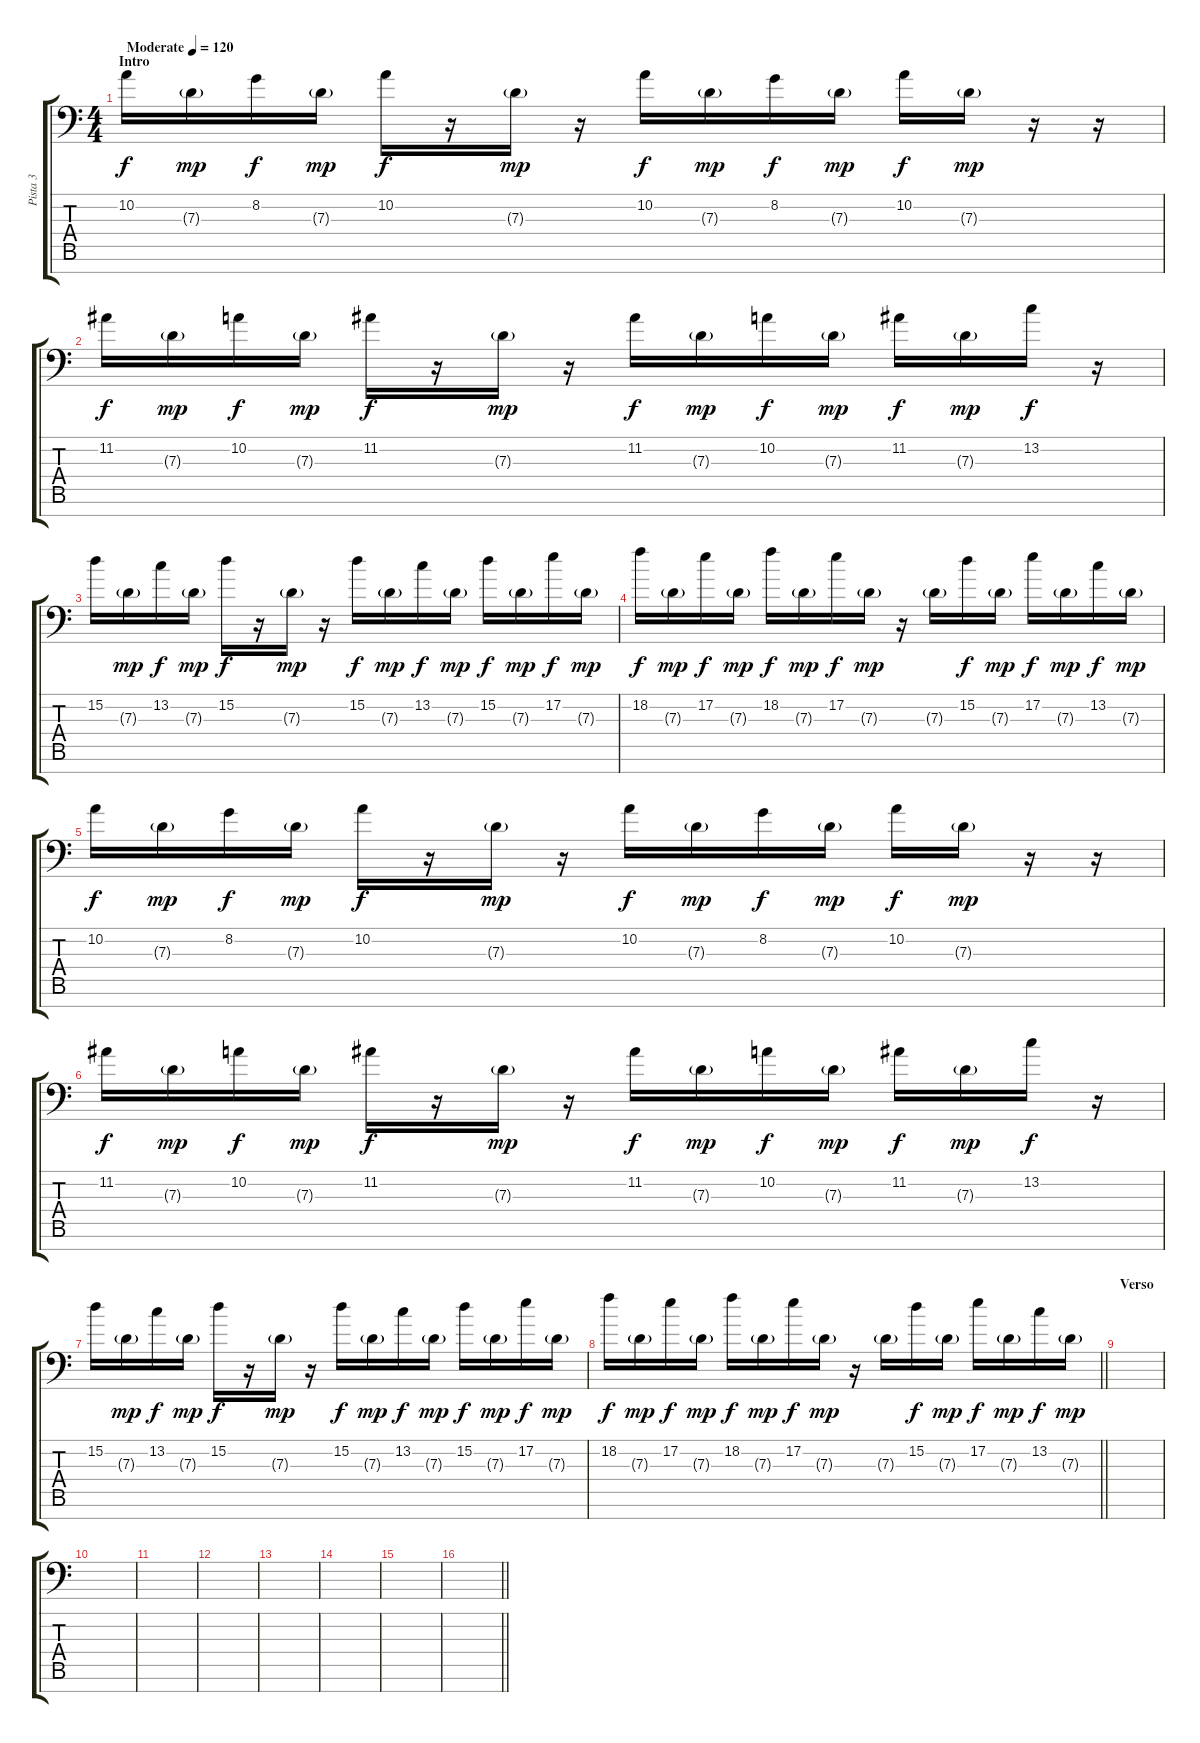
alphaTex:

\track ("Pista 3" "Pista 3") {instrument violin}
\staff {score tabs}
\tuning (E4 B3 G3 D3 A2 E2 C-1) {hide}
\ts (4 4)
\section ("" "Intro")
\tempo (120 "Moderate")
\clef f4
\ks c
10.2.16{dy f instrument violin} 7.3{g}.16{dy mp} 8.2.16{dy f} 7.3{g}.16{dy mp} 10.2.16{dy f} r.16 7.3{g}.16{dy mp} r.16 10.2.16{dy f} 7.3{g}.16{dy mp} 8.2.16{dy f} 7.3{g}.16{dy mp} 10.2.16{dy f} 7.3{g}.16{dy mp} r.16 r.16 |
11.2.16{dy f} 7.3{g}.16{dy mp} 10.2.16{dy f} 7.3{g}.16{dy mp} 11.2.16{dy f} r.16 7.3{g}.16{dy mp} r.16 11.2.16{dy f} 7.3{g}.16{dy mp} 10.2.16{dy f} 7.3{g}.16{dy mp} 11.2.16{dy f} 7.3{g}.16{dy mp} 13.2.16{dy f} r.16 |
15.2.16 7.3{g}.16{dy mp} 13.2.16{dy f} 7.3{g}.16{dy mp} 15.2.16{dy f} r.16 7.3{g}.16{dy mp} r.16 15.2.16{dy f} 7.3{g}.16{dy mp} 13.2.16{dy f} 7.3{g}.16{dy mp} 15.2.16{dy f} 7.3{g}.16{dy mp} 17.2.16{dy f} 7.3{g}.16{dy mp} |
18.2.16{dy f} 7.3{g}.16{dy mp} 17.2.16{dy f} 7.3{g}.16{dy mp} 18.2.16{dy f} 7.3{g}.16{dy mp} 17.2.16{dy f} 7.3{g}.16{dy mp} r.16 7.3{g}.16 15.2.16{dy f} 7.3{g}.16{dy mp} 17.2.16{dy f} 7.3{g}.16{dy mp} 13.2.16{dy f} 7.3{g}.16{dy mp} |
10.2.16{dy f} 7.3{g}.16{dy mp} 8.2.16{dy f} 7.3{g}.16{dy mp} 10.2.16{dy f} r.16 7.3{g}.16{dy mp} r.16 10.2.16{dy f} 7.3{g}.16{dy mp} 8.2.16{dy f} 7.3{g}.16{dy mp} 10.2.16{dy f} 7.3{g}.16{dy mp} r.16 r.16 |
11.2.16{dy f} 7.3{g}.16{dy mp} 10.2.16{dy f} 7.3{g}.16{dy mp} 11.2.16{dy f} r.16 7.3{g}.16{dy mp} r.16 11.2.16{dy f} 7.3{g}.16{dy mp} 10.2.16{dy f} 7.3{g}.16{dy mp} 11.2.16{dy f} 7.3{g}.16{dy mp} 13.2.16{dy f} r.16 |
15.2.16 7.3{g}.16{dy mp} 13.2.16{dy f} 7.3{g}.16{dy mp} 15.2.16{dy f} r.16 7.3{g}.16{dy mp} r.16 15.2.16{dy f} 7.3{g}.16{dy mp} 13.2.16{dy f} 7.3{g}.16{dy mp} 15.2.16{dy f} 7.3{g}.16{dy mp} 17.2.16{dy f} 7.3{g}.16{dy mp} |
\barLineRight lightlight
18.2.16{dy f} 7.3{g}.16{dy mp} 17.2.16{dy f} 7.3{g}.16{dy mp} 18.2.16{dy f} 7.3{g}.16{dy mp} 17.2.16{dy f} 7.3{g}.16{dy mp} r.16 7.3{g}.16 15.2.16{dy f} 7.3{g}.16{dy mp} 17.2.16{dy f} 7.3{g}.16{dy mp} 13.2.16{dy f} 7.3{g}.16{dy mp} |
\section ("" "Verso")
|
|
|
|
|
|
|
\barLineRight lightlight
